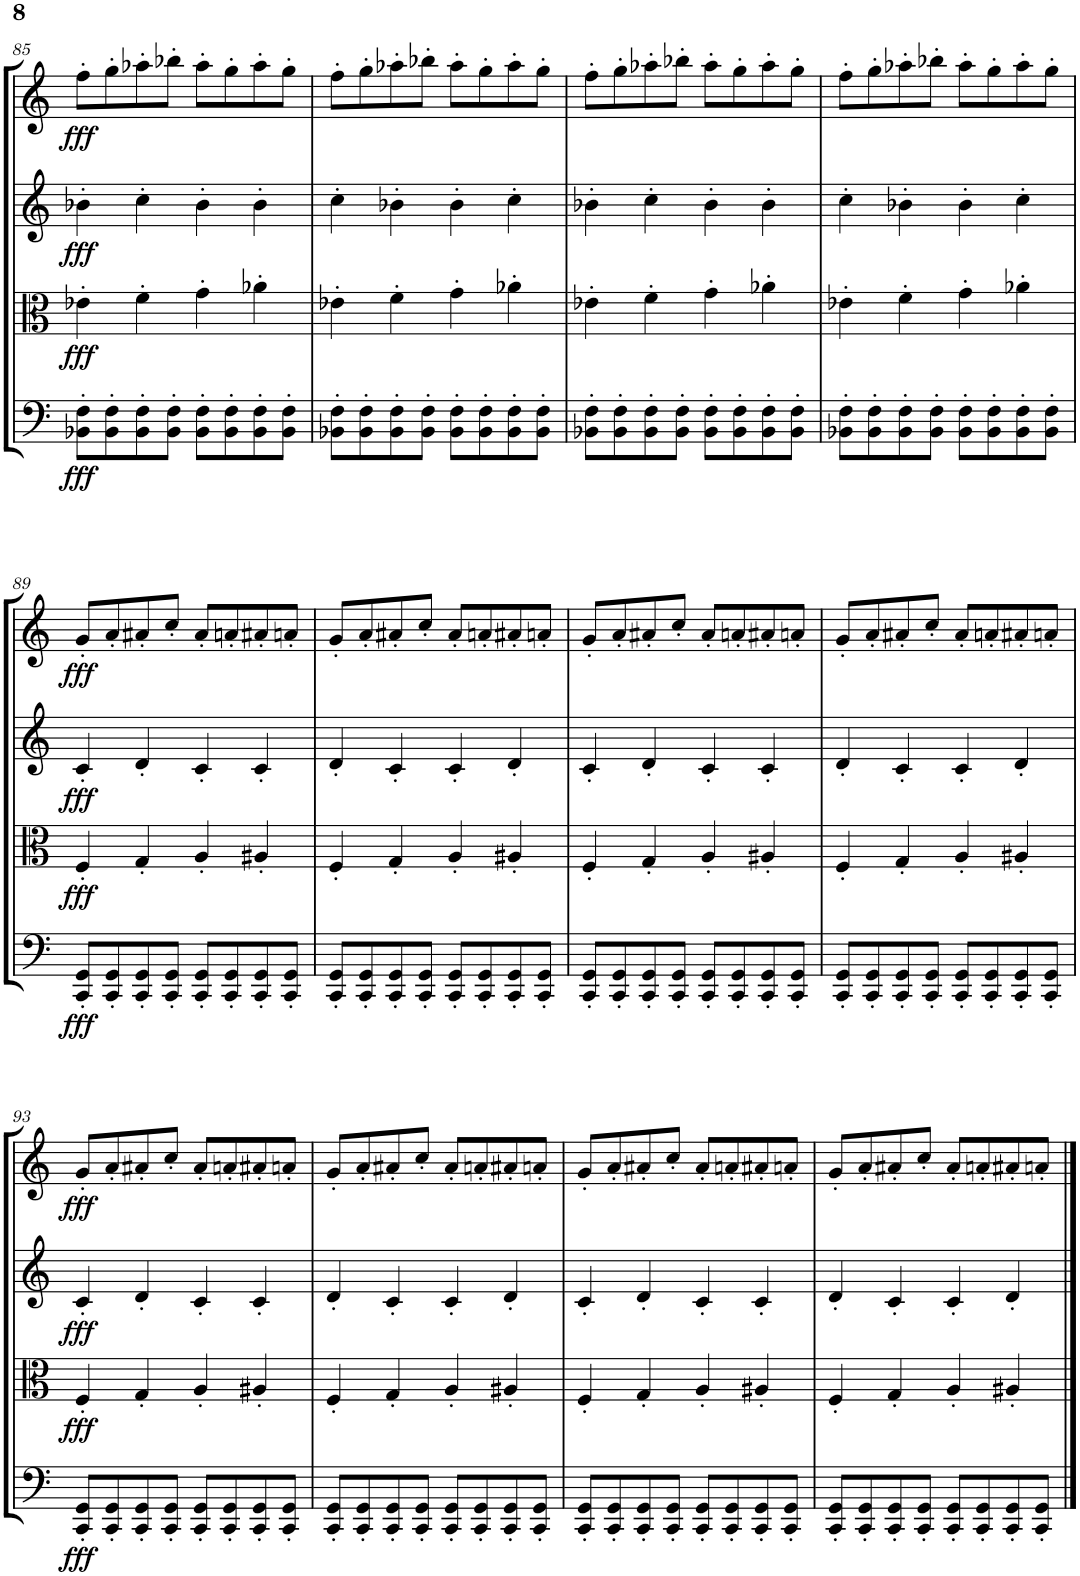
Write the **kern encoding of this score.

**kern	**dynam	**kern	**dynam	**kern	**dynam	**kern	**dynam
*part4	*part4	*part3	*part3	*part2	*part2	*part1	*part1
*staff4	*staff4	*staff3	*staff3	*staff2	*staff2	*staff1	*staff1
*I"Violoncello	*	*I"Viola	*	*I"Violin II	*	*I"Violin I	*
*I'Vc	*	*I'Vla	*	*I'Vln	*	*I'Vln	*
!!LO:PB:g=z
*clefF4	*	*clefC3	*	*clefG2	*	*clefG2	*
*k[]	*	*k[]	*	*k[]	*	*k[]	*
*M4/4	*	*M4/4	*	*M4/4	*	*M4/4	*
=85	=85	=85	=85	=85	=85	=85	=85
!	!LO:DY:b	!	!LO:DY:b	!	!LO:DY:b	!	!LO:DY:b
8BB-X\' 8F\'L	fff	4e-X'\	fff	4b-X'\	fff	8ff'\L	fff
8BB-\' 8F\'	.	.	.	.	.	8gg'\	.
8BB-\' 8F\'	.	4f'\	.	4cc'\	.	8aa-X'\	.
8BB-\' 8F\'J	.	.	.	.	.	8bb-X'\J	.
8BB-\' 8F\'L	.	4g'\	.	4b-'\	.	8aa-'\L	.
8BB-\' 8F\'	.	.	.	.	.	8gg'\	.
8BB-\' 8F\'	.	4a-X'\	.	4b-'\	.	8aa-'\	.
8BB-\' 8F\'J	.	.	.	.	.	8gg'\J	.
=86	=86	=86	=86	=86	=86	=86	=86
8BB-X\' 8F\'L	.	4e-X'\	.	4cc'\	.	8ff'\L	.
8BB-\' 8F\'	.	.	.	.	.	8gg'\	.
8BB-\' 8F\'	.	4f'\	.	4b-X'\	.	8aa-X'\	.
8BB-\' 8F\'J	.	.	.	.	.	8bb-X'\J	.
8BB-\' 8F\'L	.	4g'\	.	4b-'\	.	8aa-'\L	.
8BB-\' 8F\'	.	.	.	.	.	8gg'\	.
8BB-\' 8F\'	.	4a-X'\	.	4cc'\	.	8aa-'\	.
8BB-\' 8F\'J	.	.	.	.	.	8gg'\J	.
=87	=87	=87	=87	=87	=87	=87	=87
8BB-X\' 8F\'L	.	4e-X'\	.	4b-X'\	.	8ff'\L	.
8BB-\' 8F\'	.	.	.	.	.	8gg'\	.
8BB-\' 8F\'	.	4f'\	.	4cc'\	.	8aa-X'\	.
8BB-\' 8F\'J	.	.	.	.	.	8bb-X'\J	.
8BB-\' 8F\'L	.	4g'\	.	4b-'\	.	8aa-'\L	.
8BB-\' 8F\'	.	.	.	.	.	8gg'\	.
8BB-\' 8F\'	.	4a-X'\	.	4b-'\	.	8aa-'\	.
8BB-\' 8F\'J	.	.	.	.	.	8gg'\J	.
=88	=88	=88	=88	=88	=88	=88	=88
8BB-X\' 8F\'L	.	4e-X'\	.	4cc'\	.	8ff'\L	.
8BB-\' 8F\'	.	.	.	.	.	8gg'\	.
8BB-\' 8F\'	.	4f'\	.	4b-X'\	.	8aa-X'\	.
8BB-\' 8F\'J	.	.	.	.	.	8bb-X'\J	.
8BB-\' 8F\'L	.	4g'\	.	4b-'\	.	8aa-'\L	.
8BB-\' 8F\'	.	.	.	.	.	8gg'\	.
8BB-\' 8F\'	.	4a-X'\	.	4cc'\	.	8aa-'\	.
8BB-\' 8F\'J	.	.	.	.	.	8gg'\J	.
!!LO:LB:g=z
=89	=89	=89	=89	=89	=89	=89	=89
!	!LO:DY:b	!	!LO:DY:b	!	!LO:DY:b	!	!LO:DY:b
8CC/' 8GG/'L	fff	4F'/	fff	4c'/	fff	8g'/L	fff
8CC/' 8GG/'	.	.	.	.	.	8a'/	.
8CC/' 8GG/'	.	4G'/	.	4d'/	.	8a#X'/	.
8CC/' 8GG/'J	.	.	.	.	.	8cc'/J	.
8CC/' 8GG/'L	.	4A'/	.	4c'/	.	8a#'/L	.
8CC/' 8GG/'	.	.	.	.	.	8an'/	.
8CC/' 8GG/'	.	4A#X'/	.	4c'/	.	8a#X'/	.
8CC/' 8GG/'J	.	.	.	.	.	8an'/J	.
=90	=90	=90	=90	=90	=90	=90	=90
8CC/' 8GG/'L	.	4F'/	.	4d'/	.	8g'/L	.
8CC/' 8GG/'	.	.	.	.	.	8a'/	.
8CC/' 8GG/'	.	4G'/	.	4c'/	.	8a#X'/	.
8CC/' 8GG/'J	.	.	.	.	.	8cc'/J	.
8CC/' 8GG/'L	.	4A'/	.	4c'/	.	8a#'/L	.
8CC/' 8GG/'	.	.	.	.	.	8an'/	.
8CC/' 8GG/'	.	4A#X'/	.	4d'/	.	8a#X'/	.
8CC/' 8GG/'J	.	.	.	.	.	8an'/J	.
=91	=91	=91	=91	=91	=91	=91	=91
8CC/' 8GG/'L	.	4F'/	.	4c'/	.	8g'/L	.
8CC/' 8GG/'	.	.	.	.	.	8a'/	.
8CC/' 8GG/'	.	4G'/	.	4d'/	.	8a#X'/	.
8CC/' 8GG/'J	.	.	.	.	.	8cc'/J	.
8CC/' 8GG/'L	.	4A'/	.	4c'/	.	8a#'/L	.
8CC/' 8GG/'	.	.	.	.	.	8an'/	.
8CC/' 8GG/'	.	4A#X'/	.	4c'/	.	8a#X'/	.
8CC/' 8GG/'J	.	.	.	.	.	8an'/J	.
=92	=92	=92	=92	=92	=92	=92	=92
8CC/' 8GG/'L	.	4F'/	.	4d'/	.	8g'/L	.
8CC/' 8GG/'	.	.	.	.	.	8a'/	.
8CC/' 8GG/'	.	4G'/	.	4c'/	.	8a#X'/	.
8CC/' 8GG/'J	.	.	.	.	.	8cc'/J	.
8CC/' 8GG/'L	.	4A'/	.	4c'/	.	8a#'/L	.
8CC/' 8GG/'	.	.	.	.	.	8an'/	.
8CC/' 8GG/'	.	4A#X'/	.	4d'/	.	8a#X'/	.
8CC/' 8GG/'J	.	.	.	.	.	8an'/J	.
!!LO:LB:g=z
=93	=93	=93	=93	=93	=93	=93	=93
!	!LO:DY:b	!	!LO:DY:b	!	!LO:DY:b	!	!LO:DY:b
8CC/' 8GG/'L	fff	4F'/	fff	4c'/	fff	8g'/L	fff
8CC/' 8GG/'	.	.	.	.	.	8a'/	.
8CC/' 8GG/'	.	4G'/	.	4d'/	.	8a#X'/	.
8CC/' 8GG/'J	.	.	.	.	.	8cc'/J	.
8CC/' 8GG/'L	.	4A'/	.	4c'/	.	8a#'/L	.
8CC/' 8GG/'	.	.	.	.	.	8an'/	.
8CC/' 8GG/'	.	4A#X'/	.	4c'/	.	8a#X'/	.
8CC/' 8GG/'J	.	.	.	.	.	8an'/J	.
=94	=94	=94	=94	=94	=94	=94	=94
8CC/' 8GG/'L	.	4F'/	.	4d'/	.	8g'/L	.
8CC/' 8GG/'	.	.	.	.	.	8a'/	.
8CC/' 8GG/'	.	4G'/	.	4c'/	.	8a#X'/	.
8CC/' 8GG/'J	.	.	.	.	.	8cc'/J	.
8CC/' 8GG/'L	.	4A'/	.	4c'/	.	8a#'/L	.
8CC/' 8GG/'	.	.	.	.	.	8an'/	.
8CC/' 8GG/'	.	4A#X'/	.	4d'/	.	8a#X'/	.
8CC/' 8GG/'J	.	.	.	.	.	8an'/J	.
=95	=95	=95	=95	=95	=95	=95	=95
8CC/' 8GG/'L	.	4F'/	.	4c'/	.	8g'/L	.
8CC/' 8GG/'	.	.	.	.	.	8a'/	.
8CC/' 8GG/'	.	4G'/	.	4d'/	.	8a#X'/	.
8CC/' 8GG/'J	.	.	.	.	.	8cc'/J	.
8CC/' 8GG/'L	.	4A'/	.	4c'/	.	8a#'/L	.
8CC/' 8GG/'	.	.	.	.	.	8an'/	.
8CC/' 8GG/'	.	4A#X'/	.	4c'/	.	8a#X'/	.
8CC/' 8GG/'J	.	.	.	.	.	8an'/J	.
=96	=96	=96	=96	=96	=96	=96	=96
8CC/' 8GG/'L	.	4F'/	.	4d'/	.	8g'/L	.
8CC/' 8GG/'	.	.	.	.	.	8a'/	.
8CC/' 8GG/'	.	4G'/	.	4c'/	.	8a#X'/	.
8CC/' 8GG/'J	.	.	.	.	.	8cc'/J	.
8CC/' 8GG/'L	.	4A'/	.	4c'/	.	8a#'/L	.
8CC/' 8GG/'	.	.	.	.	.	8an'/	.
8CC/' 8GG/'	.	4A#X'/	.	4d'/	.	8a#X'/	.
8CC/' 8GG/'J	.	.	.	.	.	8an'/J	.
==	==	==	==	==	==	==	==
*-	*-	*-	*-	*-	*-	*-	*-
